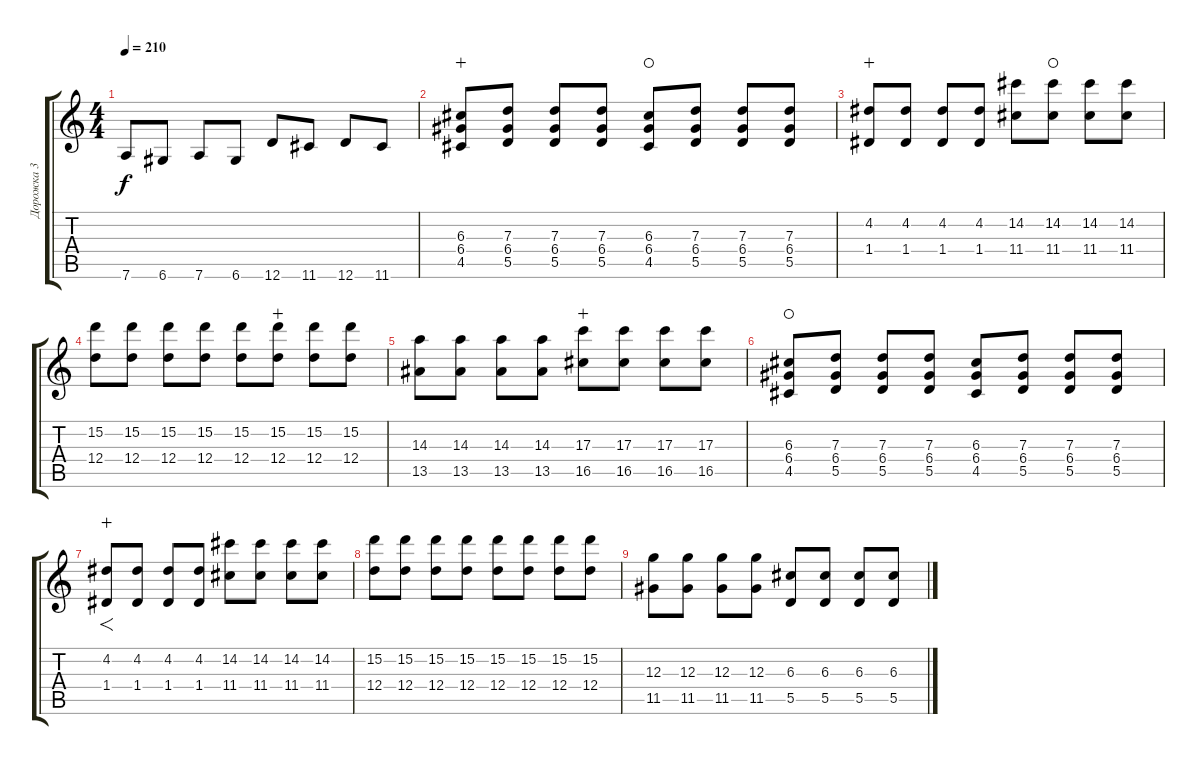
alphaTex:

\track ("Дорожка 3" "Дорожка 3") {instrument distortionguitar}
\staff {score tabs}
\tuning (E4 B3 G3 D3 A2 D2) {hide}
\ts (4 4)
\tempo 210
\clef g2
\ks c
7.6.8{dy f} 6.6.8 7.6.8 6.6.8 12.6.8 11.6.8 12.6.8 11.6.8 |
(6.3 6.4 4.5).8{wahc} (7.3 6.4 5.5).8 (7.3 6.4 5.5).8 (7.3 6.4 5.5).8 (6.3 6.4 4.5).8{waho} (7.3 6.4 5.5).8 (7.3 6.4 5.5).8 (7.3 6.4 5.5).8 |
(4.2 1.4).8{wahc} (4.2 1.4).8 (4.2 1.4).8 (4.2 1.4).8 (14.2 11.4).8 (14.2 11.4).8{waho} (14.2 11.4).8 (14.2 11.4).8 |
(15.2 12.4).8 (15.2 12.4).8 (15.2 12.4).8 (15.2 12.4).8 (15.2 12.4).8 (15.2 12.4).8{wahc} (15.2 12.4).8 (15.2 12.4).8 |
(14.3 13.5).8 (14.3 13.5).8 (14.3 13.5).8 (14.3 13.5).8 (17.3 16.5).8{wahc} (17.3 16.5).8 (17.3 16.5).8 (17.3 16.5).8 |
(6.3 6.4 4.5).8{waho} (7.3 6.4 5.5).8 (7.3 6.4 5.5).8 (7.3 6.4 5.5).8 (6.3 6.4 4.5).8 (7.3 6.4 5.5).8 (7.3 6.4 5.5).8 (7.3 6.4 5.5).8 |
(4.2 1.4).8{f wahc} (4.2 1.4).8 (4.2 1.4).8 (4.2 1.4).8 (14.2 11.4).8 (14.2 11.4).8 (14.2 11.4).8 (14.2 11.4).8 |
(15.2 12.4).8 (15.2 12.4).8 (15.2 12.4).8 (15.2 12.4).8 (15.2 12.4).8 (15.2 12.4).8 (15.2 12.4).8 (15.2 12.4).8 |
(12.3 11.5).8 (12.3 11.5).8 (12.3 11.5).8 (12.3 11.5).8 (6.3 5.5).8 (6.3 5.5).8 (6.3 5.5).8 (6.3 5.5).8
